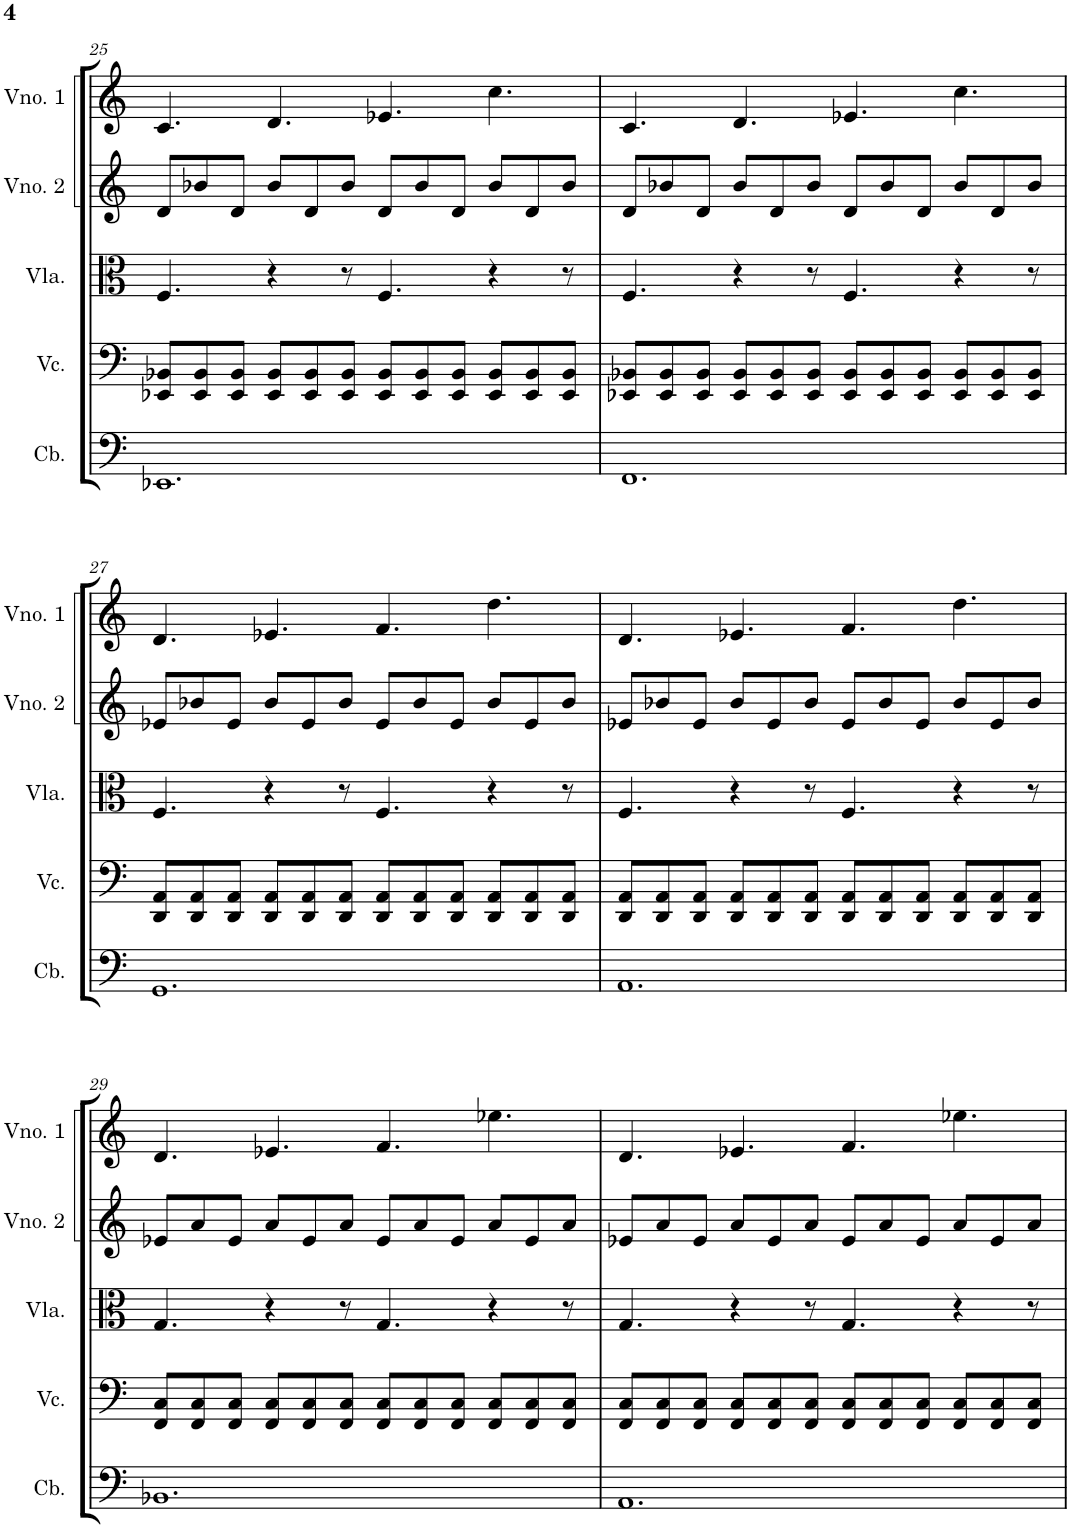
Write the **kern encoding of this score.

**kern	**kern	**kern	**kern	**kern
*part5	*part4	*part3	*part2	*part1
*staff5	*staff4	*staff3	*staff2	*staff1
*I"Contrabaixo	*I"Violoncelo	*I"Viola	*I"Violino 2	*I"Violino 1
*I'Cb.	*I'Vc.	*I'Vla.	*I'Vno. 2	*I'Vno. 1
!!LO:PB:g=z
*clefF4	*clefF4	*clefC3	*clefG2	*clefG2
*Trd7c12	*	*	*	*
*k[]	*k[]	*k[]	*k[]	*k[]
*M12/8	*M12/8	*M12/8	*M12/8	*M12/8
=25	=25	=25	=25	=25
1.EE-X	8EE-X/ 8BB-X/L	4.F/	8d/L	4.c/
.	8EE-/ 8BB-/	.	8b-X/	.
.	8EE-/ 8BB-/J	.	8d/J	.
.	8EE-/ 8BB-/L	4r	8b-/L	4.d/
.	8EE-/ 8BB-/	.	8d/	.
.	8EE-/ 8BB-/J	8r	8b-/J	.
.	8EE-/ 8BB-/L	4.F/	8d/L	4.e-X/
.	8EE-/ 8BB-/	.	8b-/	.
.	8EE-/ 8BB-/J	.	8d/J	.
.	8EE-/ 8BB-/L	4r	8b-/L	4.cc\
.	8EE-/ 8BB-/	.	8d/	.
.	8EE-/ 8BB-/J	8r	8b-/J	.
=26	=26	=26	=26	=26
1.FF	8EE-X/ 8BB-X/L	4.F/	8d/L	4.c/
.	8EE-/ 8BB-/	.	8b-X/	.
.	8EE-/ 8BB-/J	.	8d/J	.
.	8EE-/ 8BB-/L	4r	8b-/L	4.d/
.	8EE-/ 8BB-/	.	8d/	.
.	8EE-/ 8BB-/J	8r	8b-/J	.
.	8EE-/ 8BB-/L	4.F/	8d/L	4.e-X/
.	8EE-/ 8BB-/	.	8b-/	.
.	8EE-/ 8BB-/J	.	8d/J	.
.	8EE-/ 8BB-/L	4r	8b-/L	4.cc\
.	8EE-/ 8BB-/	.	8d/	.
.	8EE-/ 8BB-/J	8r	8b-/J	.
!!LO:LB:g=z
=27	=27	=27	=27	=27
1.GG	8DD/ 8AA/L	4.F/	8e-X/L	4.d/
.	8DD/ 8AA/	.	8b-X/	.
.	8DD/ 8AA/J	.	8e-/J	.
.	8DD/ 8AA/L	4r	8b-/L	4.e-X/
.	8DD/ 8AA/	.	8e-/	.
.	8DD/ 8AA/J	8r	8b-/J	.
.	8DD/ 8AA/L	4.F/	8e-/L	4.f/
.	8DD/ 8AA/	.	8b-/	.
.	8DD/ 8AA/J	.	8e-/J	.
.	8DD/ 8AA/L	4r	8b-/L	4.dd\
.	8DD/ 8AA/	.	8e-/	.
.	8DD/ 8AA/J	8r	8b-/J	.
=28	=28	=28	=28	=28
1.AA	8DD/ 8AA/L	4.F/	8e-X/L	4.d/
.	8DD/ 8AA/	.	8b-X/	.
.	8DD/ 8AA/J	.	8e-/J	.
.	8DD/ 8AA/L	4r	8b-/L	4.e-X/
.	8DD/ 8AA/	.	8e-/	.
.	8DD/ 8AA/J	8r	8b-/J	.
.	8DD/ 8AA/L	4.F/	8e-/L	4.f/
.	8DD/ 8AA/	.	8b-/	.
.	8DD/ 8AA/J	.	8e-/J	.
.	8DD/ 8AA/L	4r	8b-/L	4.dd\
.	8DD/ 8AA/	.	8e-/	.
.	8DD/ 8AA/J	8r	8b-/J	.
!!LO:LB:g=z
=29	=29	=29	=29	=29
1.BB-X	8FF/ 8C/L	4.G/	8e-X/L	4.d/
.	8FF/ 8C/	.	8a/	.
.	8FF/ 8C/J	.	8e-/J	.
.	8FF/ 8C/L	4r	8a/L	4.e-X/
.	8FF/ 8C/	.	8e-/	.
.	8FF/ 8C/J	8r	8a/J	.
.	8FF/ 8C/L	4.G/	8e-/L	4.f/
.	8FF/ 8C/	.	8a/	.
.	8FF/ 8C/J	.	8e-/J	.
.	8FF/ 8C/L	4r	8a/L	4.ee-X\
.	8FF/ 8C/	.	8e-/	.
.	8FF/ 8C/J	8r	8a/J	.
=30	=30	=30	=30	=30
1.AA	8FF/ 8C/L	4.G/	8e-X/L	4.d/
.	8FF/ 8C/	.	8a/	.
.	8FF/ 8C/J	.	8e-/J	.
.	8FF/ 8C/L	4r	8a/L	4.e-X/
.	8FF/ 8C/	.	8e-/	.
.	8FF/ 8C/J	8r	8a/J	.
.	8FF/ 8C/L	4.G/	8e-/L	4.f/
.	8FF/ 8C/	.	8a/	.
.	8FF/ 8C/J	.	8e-/J	.
.	8FF/ 8C/L	4r	8a/L	4.ee-X\
.	8FF/ 8C/	.	8e-/	.
.	8FF/ 8C/J	8r	8a/J	.
=	=	=	=	=
*-	*-	*-	*-	*-
